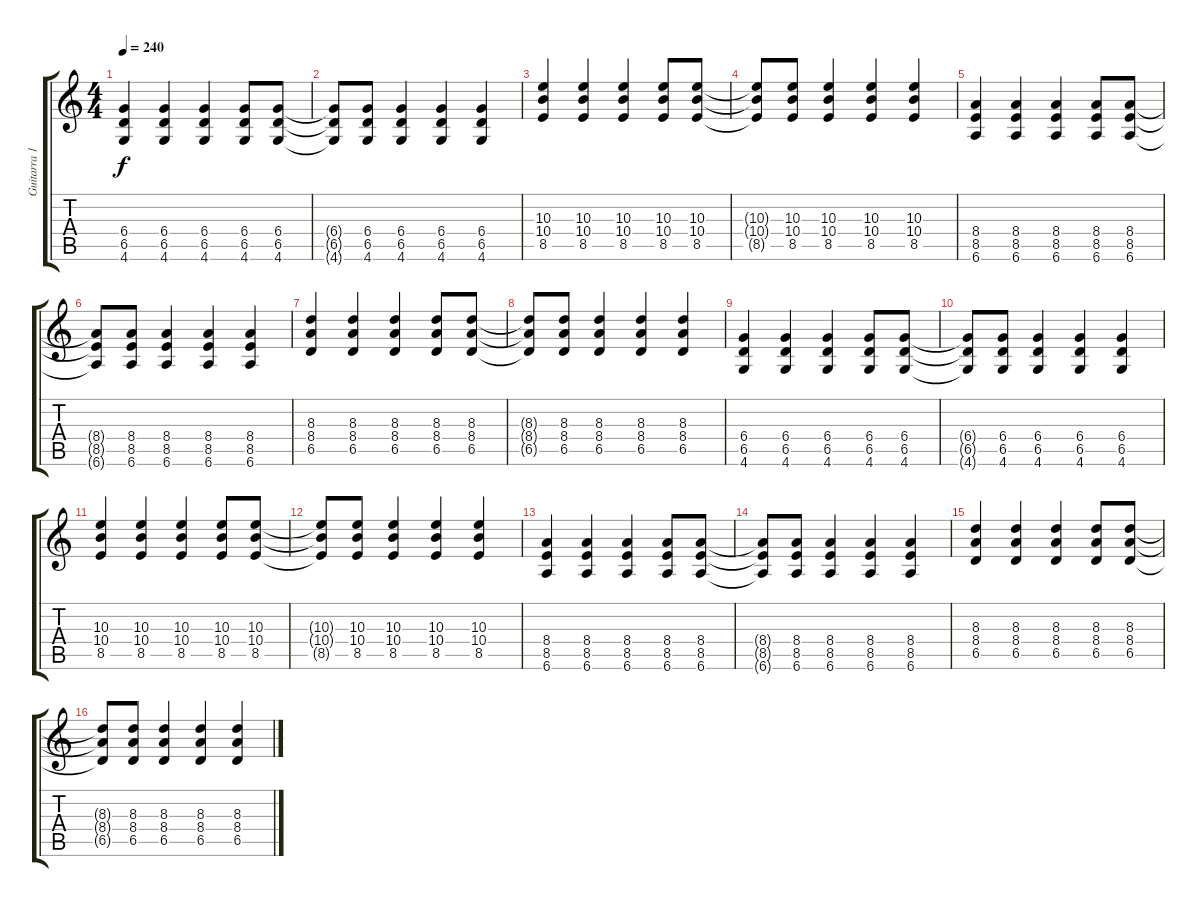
\track ("Guitarra 1" "Guitarra 1") {instrument distortionguitar}
\staff {score tabs}
\tuning (Eb4 Bb3 Gb3 Db3 Ab2 Eb2) {hide}
\ts (4 4)
\tempo 240
\clef g2
\ks c
(6.4 6.5 4.6).4{dy f} (6.4 6.5 4.6).4 (6.4 6.5 4.6).4 (6.4 6.5 4.6).8 (6.4 6.5 4.6).8 |
(6.4{t} 6.5{t} 4.6{t}).8 (6.4 6.5 4.6).8 (6.4 6.5 4.6).4 (6.4 6.5 4.6).4 (6.4 6.5 4.6).4 |
(10.3 10.4 8.5).4 (10.3 10.4 8.5).4 (10.3 10.4 8.5).4 (10.3 10.4 8.5).8 (10.3 10.4 8.5).8 |
(10.3{t} 10.4{t} 8.5{t}).8 (10.3 10.4 8.5).8 (10.3 10.4 8.5).4 (10.3 10.4 8.5).4 (10.3 10.4 8.5).4 |
(8.4 8.5 6.6).4 (8.4 8.5 6.6).4 (8.4 8.5 6.6).4 (8.4 8.5 6.6).8 (8.4 8.5 6.6).8 |
(8.4{t} 8.5{t} 6.6{t}).8 (8.4 8.5 6.6).8 (8.4 8.5 6.6).4 (8.4 8.5 6.6).4 (8.4 8.5 6.6).4 |
(8.3 8.4 6.5).4 (8.3 8.4 6.5).4 (8.3 8.4 6.5).4 (8.3 8.4 6.5).8 (8.3 8.4 6.5).8 |
(8.3{t} 8.4{t} 6.5{t}).8 (8.3 8.4 6.5).8 (8.3 8.4 6.5).4 (8.3 8.4 6.5).4 (8.3 8.4 6.5).4 |
(6.4 6.5 4.6).4 (6.4 6.5 4.6).4 (6.4 6.5 4.6).4 (6.4 6.5 4.6).8 (6.4 6.5 4.6).8 |
(6.4{t} 6.5{t} 4.6{t}).8 (6.4 6.5 4.6).8 (6.4 6.5 4.6).4 (6.4 6.5 4.6).4 (6.4 6.5 4.6).4 |
(10.3 10.4 8.5).4 (10.3 10.4 8.5).4 (10.3 10.4 8.5).4 (10.3 10.4 8.5).8 (10.3 10.4 8.5).8 |
(10.3{t} 10.4{t} 8.5{t}).8 (10.3 10.4 8.5).8 (10.3 10.4 8.5).4 (10.3 10.4 8.5).4 (10.3 10.4 8.5).4 |
(8.4 8.5 6.6).4 (8.4 8.5 6.6).4 (8.4 8.5 6.6).4 (8.4 8.5 6.6).8 (8.4 8.5 6.6).8 |
(8.4{t} 8.5{t} 6.6{t}).8 (8.4 8.5 6.6).8 (8.4 8.5 6.6).4 (8.4 8.5 6.6).4 (8.4 8.5 6.6).4 |
(8.3 8.4 6.5).4 (8.3 8.4 6.5).4 (8.3 8.4 6.5).4 (8.3 8.4 6.5).8 (8.3 8.4 6.5).8 |
(8.3{t} 8.4{t} 6.5{t}).8 (8.3 8.4 6.5).8 (8.3 8.4 6.5).4 (8.3 8.4 6.5).4 (8.3 8.4 6.5).4
